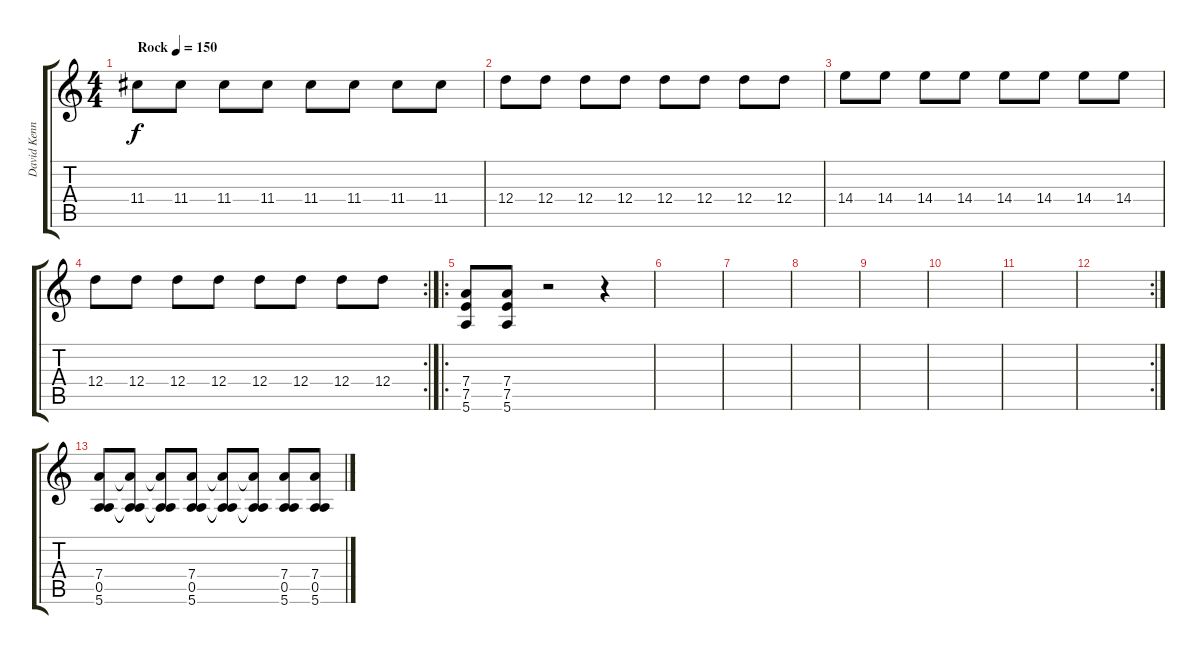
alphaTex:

\track ("David Kennedy" "David Kenn") {instrument distortionguitar}
\staff {score tabs}
\tuning (E4 B3 G3 D3 A2 E2) {hide}
\ts (4 4)
\tempo (150 "Rock")
\clef g2
\ks c
11.4.8{dy f instrument distortionguitar} 11.4.8 11.4.8 11.4.8 11.4.8 11.4.8 11.4.8 11.4.8 |
12.4.8 12.4.8 12.4.8 12.4.8 12.4.8 12.4.8 12.4.8 12.4.8 |
14.4.8 14.4.8 14.4.8 14.4.8 14.4.8 14.4.8 14.4.8 14.4.8 |
\rc 2
12.4.8 12.4.8 12.4.8 12.4.8 12.4.8 12.4.8 12.4.8 12.4.8 |
\ro
(7.4 7.5 5.6).8 (7.4 7.5 5.6).8 r.2 r.4 |
|
|
|
|
|
|
\rc 2
|
(7.4 0.5 5.6).8 (7.4{t} 0.5{t} 5.6{t}).8 (7.4{t} 0.5{t} 5.6{t}).8 (7.4 0.5 5.6).8 (7.4{t} 0.5{t} 5.6{t}).8 (7.4{t} 0.5{t} 5.6{t}).8 (7.4 0.5 5.6).8 (7.4 0.5 5.6).8
